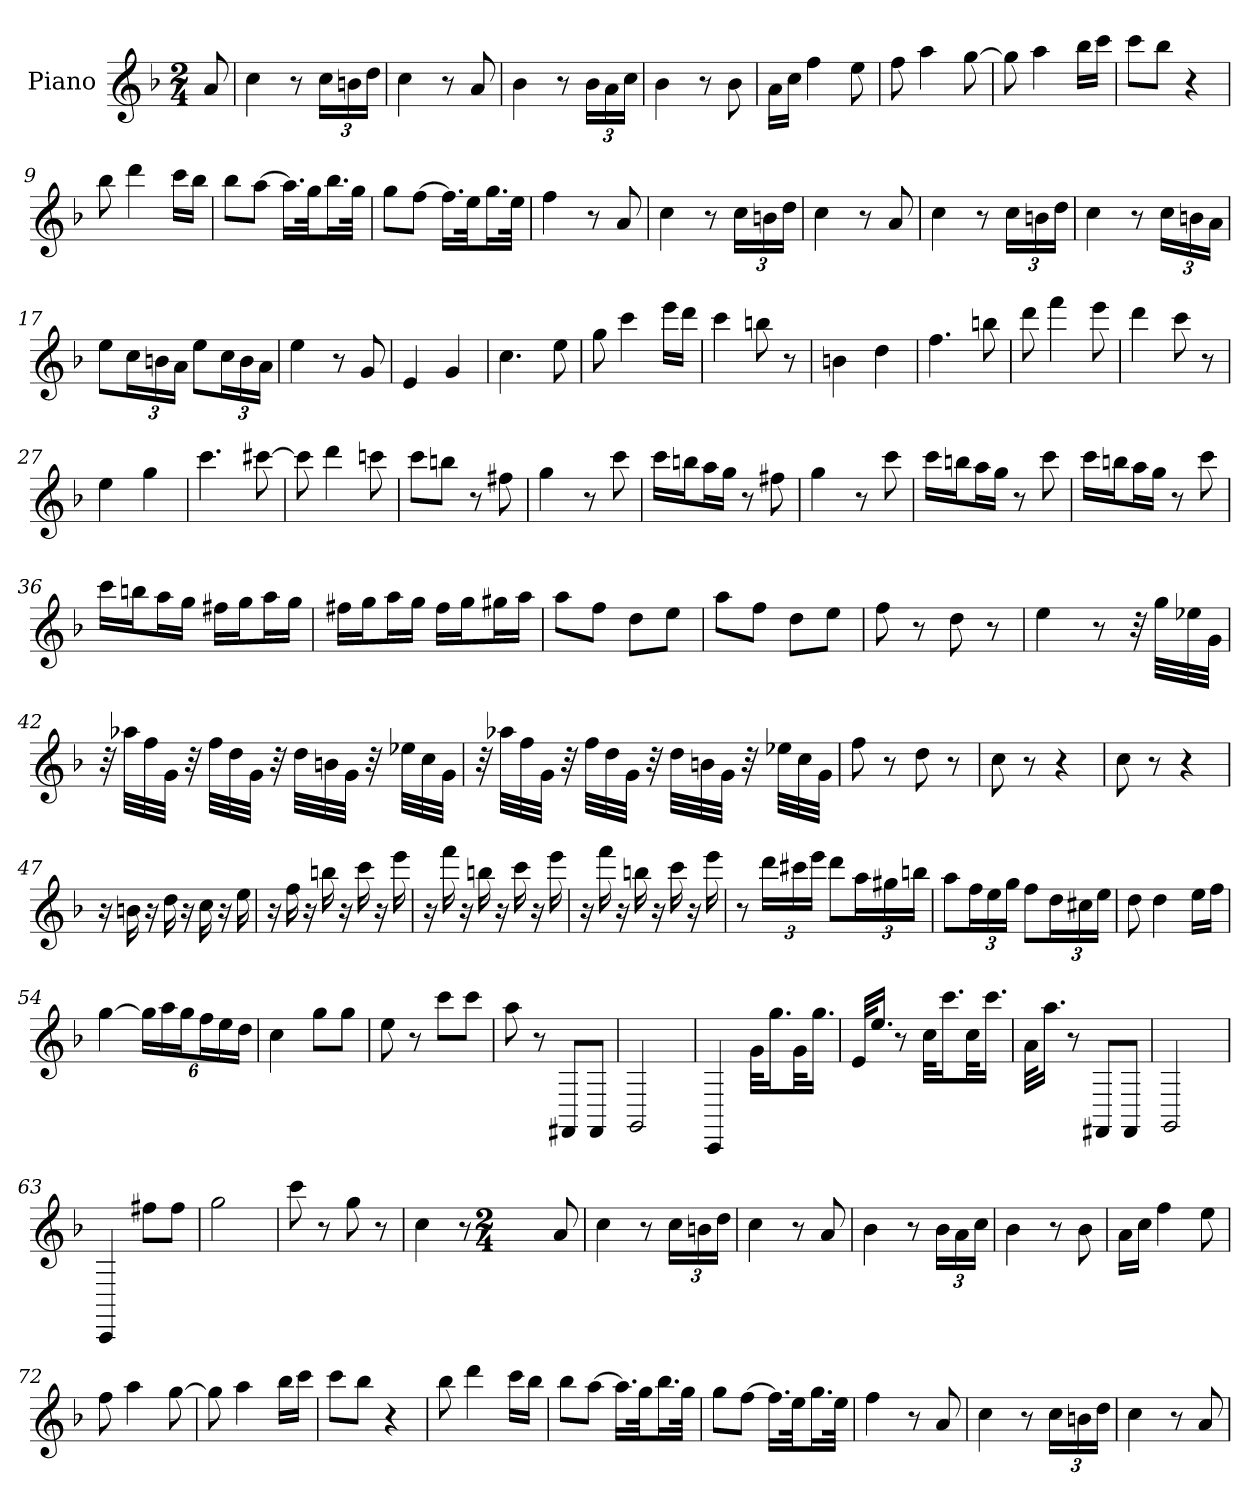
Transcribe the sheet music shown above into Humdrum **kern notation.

**kern
*part1
*staff1
*I"Piano
*I'Pno
*clefG2
*k[b-]
*F:
*M2/4
*MM118
=
8a
=1
4cc
8r
24cc\LL
24bn\
24dd\JJ
=2
4cc
8r
8a
=3
4b-
8r
24b-\LL
24a\
24cc\JJ
=4
4b-
8r
8b-
=5
16a\LL
16cc\JJ
4ff
8ee
=6
8ff
4aa
[8gg
=7
8gg]
4aa
16bb-\LL
16ccc\JJ
=8
8ccc\L
8bb-\J
4r
=9
8bb-
4ddd
16ccc\LL
16bb-\JJ
=10
8bb-\L
[8aa\J
16.aa\LL]
32gg\Jk
16.bb-\L
32gg\JJk
=11
8gg\L
[8ff\J
16.ff\LL]
32ee\Jk
16.gg\L
32ee\JJk
=12
4ff
8r
8a
=13
4cc
8r
24cc\LL
24bn\
24dd\JJ
=14
4cc
8r
8a
=15
4cc
8r
24cc\LL
24bn\
24dd\JJ
=16
4cc
8r
24cc\LL
24bn\
24a\JJ
=17
8ee\L
24cc\L
24bn\
24a\JJ
8ee\L
24cc\L
24b\
24a\JJ
=18
4ee
8r
8g
=19
4e
4g
=20
4.cc
8ee
=21
8gg
4ccc
16eee\LL
16ddd\JJ
=22
4ccc
8bbn
8r
=23
4bn
4dd
=24
4.ff
8bbn
=25
8ddd
4fff
8eee
=26
4ddd
8ccc
8r
=27
4ee
4gg
=28
4.ccc
[8ccc#X
=29
8ccc#]
4ddd
8cccn
=30
8ccc\L
8bbn\J
8r
8ff#X
=31
4gg
8r
8ccc
=32
16ccc\LL
16bbn\J
16aa\L
16gg\JJ
8r
8ff#X
=33
4gg
8r
8ccc
=34
16ccc\LL
16bbn\J
16aa\L
16gg\JJ
8r
8ccc
=35
16ccc\LL
16bbn\J
16aa\L
16gg\JJ
8r
8ccc
=36
16ccc\LL
16bbn\J
16aa\L
16gg\JJ
16ff#X\LL
16gg\J
16aa\L
16gg\JJ
=37
16ff#X\LL
16gg\J
16aa\L
16gg\JJ
16ff#\LL
16gg\J
16gg#X\L
16aa\JJ
=38
8aa\L
8ff\J
8dd\L
8ee\J
=39
8aa\L
8ff\J
8dd\L
8ee\J
=40
8ff
8r
8dd
8r
=41
4ee
8r
32r
32gg\LLL
32ee-X\
32g\JJJ
=42
32r
32aa-X\LLL
32ff\
32g\JJJ
32r
32ff\LLL
32dd\
32g\JJJ
32r
32dd\LLL
32bn\
32g\JJJ
32r
32ee-X\LLL
32cc\
32g\JJJ
=43
32r
32aa-X\LLL
32ff\
32g\JJJ
32r
32ff\LLL
32dd\
32g\JJJ
32r
32dd\LLL
32bn\
32g\JJJ
32r
32ee-X\LLL
32cc\
32g\JJJ
=44
8ff
8r
8dd
8r
=45
8cc
8r
4r
=46
8cc
8r
4r
=47
16r
16bn
16r
16dd
16r
16cc
16r
16ee
=48
16r
16ff
16r
16bbn
16r
16ccc
16r
16eee
=49
16r
16fff
16r
16bbn
16r
16ccc
16r
16eee
=50
16r
16fff
16r
16bbn
16r
16ccc
16r
16eee
=51
8r
24ddd\LL
24ccc#X\
24eee\JJ
8ddd\L
24aa\L
24gg#X\
24bbn\JJ
=52
8aa\L
24ff\L
24ee\
24gg\JJ
8ff\L
24dd\L
24cc#X\
24ee\JJ
=53
8dd
4dd
16ee\LL
16ff\JJ
=54
[4gg
24gg\LL]
24aa\
24gg\J
24ff\L
24ee\
24dd\JJ
=55
4cc
8gg\L
8gg\J
=56
8ee
8r
8ccc\L
8ccc\J
=57
8aa
8r
8FF#X/L
8FF#/J
=58
2GG
=59
4CC
32g\KLL
16.gg\J
32g\KL
16.gg\JJ
=60
32e/KLL
16.ee/JJ
8r
32cc\KLL
16.ccc\J
32cc\KL
16.ccc\JJ
=61
32a\KLL
16.aa\JJ
8r
8FF#X/L
8FF#/J
=62
2GG
=63
4CC
8ff#X\L
8ff#\J
=64
2gg
=65
8ccc
8r
8gg
8r
=66
4cc
8r
*M2/4
8a
=67
4cc
8r
24cc\LL
24bn\
24dd\JJ
=68
4cc
8r
8a
=69
4b-
8r
24b-\LL
24a\
24cc\JJ
=70
4b-
8r
8b-
=71
16a\LL
16cc\JJ
4ff
8ee
=72
8ff
4aa
[8gg
=73
8gg]
4aa
16bb-\LL
16ccc\JJ
=74
8ccc\L
8bb-\J
4r
=75
8bb-
4ddd
16ccc\LL
16bb-\JJ
=76
8bb-\L
[8aa\J
16.aa\LL]
32gg\Jk
16.bb-\L
32gg\JJk
=77
8gg\L
[8ff\J
16.ff\LL]
32ee\Jk
16.gg\L
32ee\JJk
=78
4ff
8r
8a
=79
4cc
8r
24cc\LL
24bn\
24dd\JJ
=80
4cc
8r
8a
=
*-
